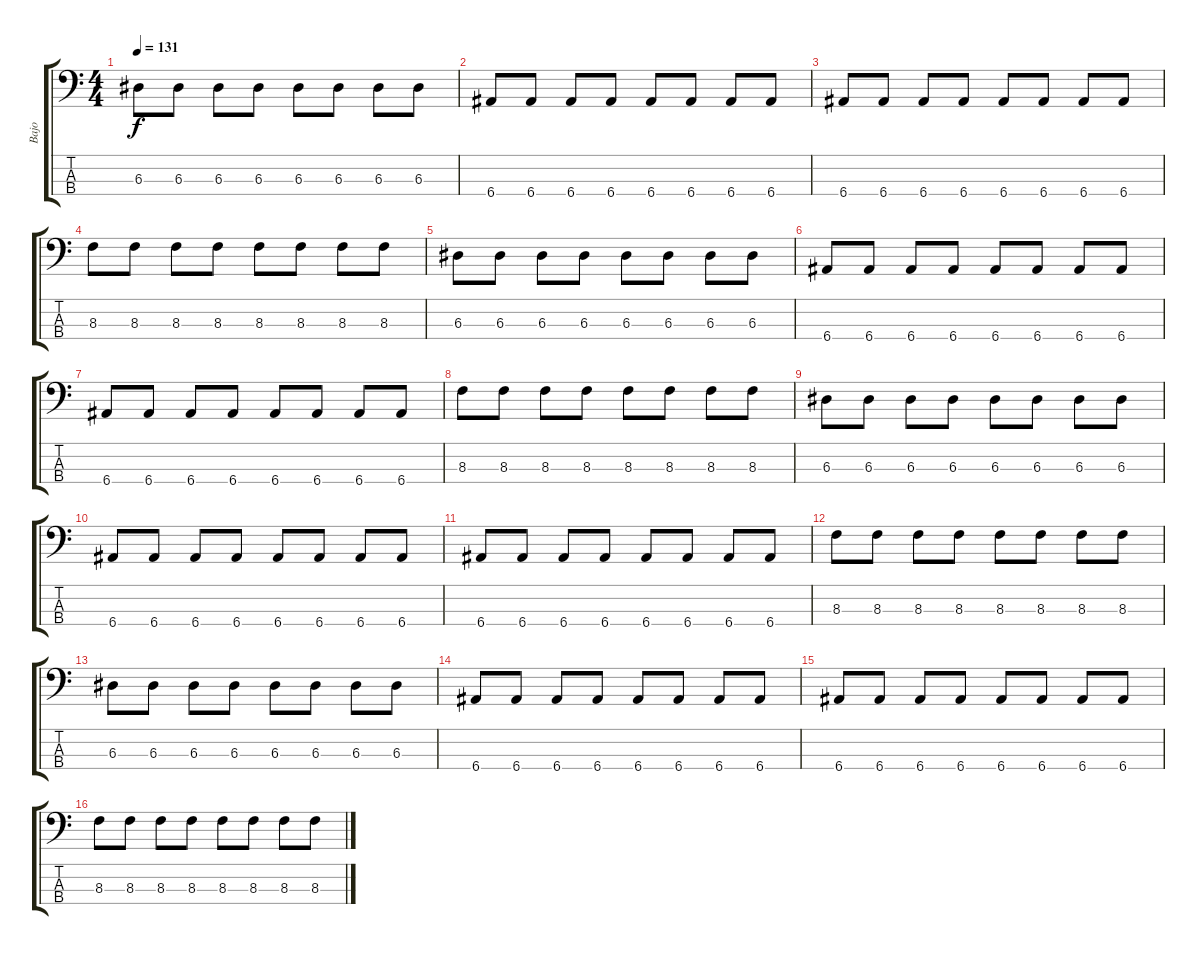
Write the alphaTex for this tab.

\track ("Bajo" "Bajo") {instrument electricbassfinger}
\staff {score tabs}
\tuning (G2 D2 A1 E1) {hide}
\ts (4 4)
\tempo 131
\clef f4
\ks c
6.3.8{dy f} 6.3.8 6.3.8 6.3.8 6.3.8 6.3.8 6.3.8 6.3.8 |
6.4.8 6.4.8 6.4.8 6.4.8 6.4.8 6.4.8 6.4.8 6.4.8 |
6.4.8 6.4.8 6.4.8 6.4.8 6.4.8 6.4.8 6.4.8 6.4.8 |
8.3.8 8.3.8 8.3.8 8.3.8 8.3.8 8.3.8 8.3.8 8.3.8 |
6.3.8 6.3.8 6.3.8 6.3.8 6.3.8 6.3.8 6.3.8 6.3.8 |
6.4.8 6.4.8 6.4.8 6.4.8 6.4.8 6.4.8 6.4.8 6.4.8 |
6.4.8 6.4.8 6.4.8 6.4.8 6.4.8 6.4.8 6.4.8 6.4.8 |
8.3.8 8.3.8 8.3.8 8.3.8 8.3.8 8.3.8 8.3.8 8.3.8 |
6.3.8 6.3.8 6.3.8 6.3.8 6.3.8 6.3.8 6.3.8 6.3.8 |
6.4.8 6.4.8 6.4.8 6.4.8 6.4.8 6.4.8 6.4.8 6.4.8 |
6.4.8 6.4.8 6.4.8 6.4.8 6.4.8 6.4.8 6.4.8 6.4.8 |
8.3.8 8.3.8 8.3.8 8.3.8 8.3.8 8.3.8 8.3.8 8.3.8 |
6.3.8 6.3.8 6.3.8 6.3.8 6.3.8 6.3.8 6.3.8 6.3.8 |
6.4.8 6.4.8 6.4.8 6.4.8 6.4.8 6.4.8 6.4.8 6.4.8 |
6.4.8 6.4.8 6.4.8 6.4.8 6.4.8 6.4.8 6.4.8 6.4.8 |
8.3.8 8.3.8 8.3.8 8.3.8 8.3.8 8.3.8 8.3.8 8.3.8
